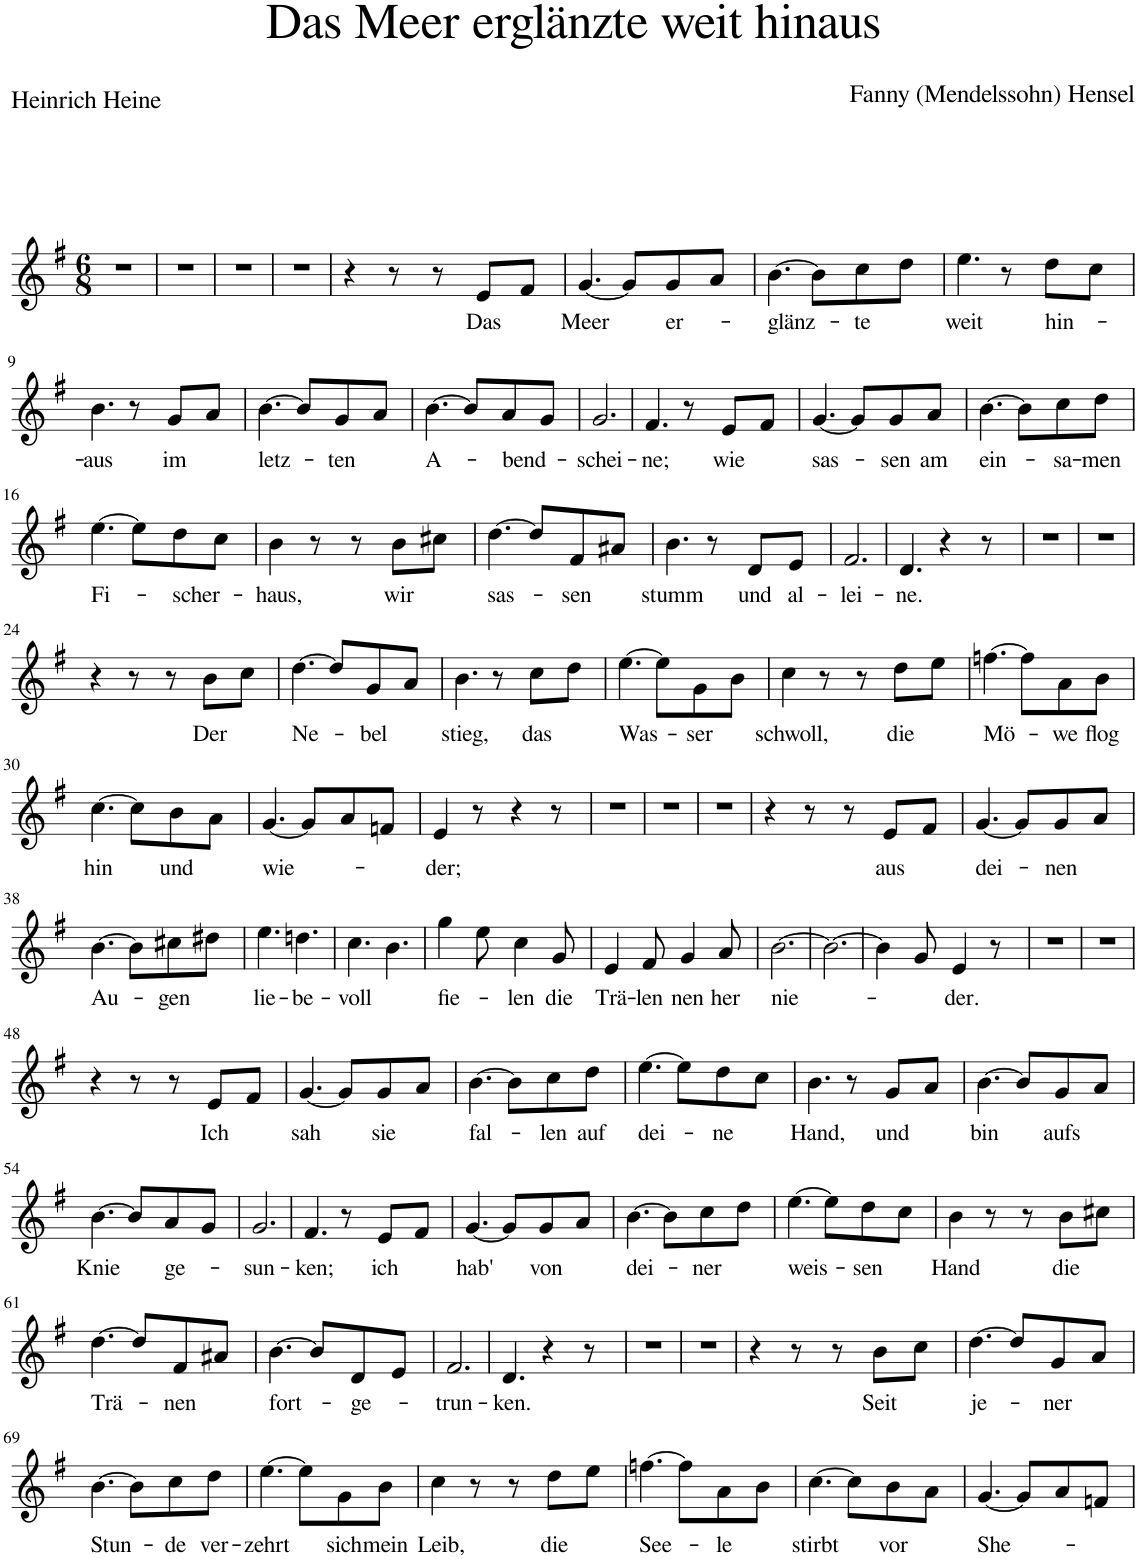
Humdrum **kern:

**kern	**text
*part1	*part1
*staff1	*staff1
*I"Piano	*
*I'Pno	*
*clefG2	*
*k[f#]	*
*M6/8	*
=1	=1
2.r	.
=2	=2
2.r	.
=3	=3
2.r	.
=4	=4
2.r	.
=5	=5
4r	.
8r	.
8r	.
!	!LO:LY:b
8e/L	Das
8f#/J	.
=6	=6
!	!LO:LY:b
[4.g/	Meer
8g/L]	.
!	!LO:LY:b
8g/	er-
8a/J	.
=7	=7
!	!LO:LY:b
[4.b\	glänz-
8b\L]	.
!	!LO:LY:b
8cc\	-te
8dd\J	.
=8	=8
!	!LO:LY:b
4.ee\	weit
8r	.
!	!LO:LY:b
8dd\L	hin-
8cc\J	.
!!LO:LB:g=z
=9	=9
!	!LO:LY:b
4.b\	-aus
8r	.
!	!LO:LY:b
8g/L	im
8a/J	.
=10	=10
!	!LO:LY:b
[4.b\	letz-
8b/L]	.
!	!LO:LY:b
8g/	-ten
8a/J	.
=11	=11
!	!LO:LY:b
[4.b\	A-
8b/L]	.
!	!LO:LY:b
8a/	-bend-
8g/J	.
=12	=12
!	!LO:LY:b
2.g/	-schei-
=13	=13
!	!LO:LY:b
4.f#/	-ne;
8r	.
!	!LO:LY:b
8e/L	wie
8f#/J	.
=14	=14
!	!LO:LY:b
[4.g/	sas-
8g/L]	.
!	!LO:LY:b
8g/	-sen
!	!LO:LY:b
8a/J	am
=15	=15
!	!LO:LY:b
[4.b\	ein-
8b\L]	.
!	!LO:LY:b
8cc\	-sa-
!	!LO:LY:b
8dd\J	-men
!!LO:LB:g=z
=16	=16
!	!LO:LY:b
[4.ee\	Fi-
8ee\L]	.
!	!LO:LY:b
8dd\	-scher-
8cc\J	.
=17	=17
!	!LO:LY:b
4b\	-haus,
8r	.
8r	.
!	!LO:LY:b
8b\L	wir
8cc#X\J	.
=18	=18
!	!LO:LY:b
[4.dd\	sas-
8dd/L]	.
!	!LO:LY:b
8f#/	-sen
8a#X/J	.
=19	=19
!	!LO:LY:b
4.b\	stumm
8r	.
!	!LO:LY:b
8d/L	und
!	!LO:LY:b
8e/J	al-
=20	=20
!	!LO:LY:b
2.f#/	-lei-
=21	=21
!	!LO:LY:b
4.d/	-ne.
4r	.
8r	.
=22	=22
2.r	.
=23	=23
2.r	.
!!LO:LB:g=z
=24	=24
4r	.
8r	.
8r	.
!	!LO:LY:b
8b\L	Der
8cc\J	.
=25	=25
!	!LO:LY:b
[4.dd\	Ne-
8dd/L]	.
!	!LO:LY:b
8g/	-bel
8a/J	.
=26	=26
!	!LO:LY:b
4.b\	stieg,
8r	.
!	!LO:LY:b
8cc\L	das
8dd\J	.
=27	=27
!	!LO:LY:b
[4.ee\	Was-
8ee\L]	.
!	!LO:LY:b
8g\	-ser
8b\J	.
=28	=28
!	!LO:LY:b
4cc\	schwoll,
8r	.
8r	.
!	!LO:LY:b
8dd\L	die
8ee\J	.
=29	=29
!	!LO:LY:b
[4.ffn\	Mö-
8ff\L]	.
!	!LO:LY:b
8a\	-we
!	!LO:LY:b
8b\J	flog
!!LO:LB:g=z
=30	=30
!	!LO:LY:b
[4.cc\	hin
8cc\L]	.
!	!LO:LY:b
8b\	und
8a\J	.
=31	=31
!	!LO:LY:b
[4.g/	wie-
8g/L]	.
8a/	.
8fn/J	.
=32	=32
!	!LO:LY:b
4e/	-der;
8r	.
4r	.
8r	.
=33	=33
2.r	.
=34	=34
2.r	.
=35	=35
2.r	.
=36	=36
4r	.
8r	.
8r	.
!	!LO:LY:b
8e/L	aus
8f#/J	.
=37	=37
!	!LO:LY:b
[4.g/	dei-
8g/L]	.
!	!LO:LY:b
8g/	-nen
8a/J	.
!!LO:LB:g=z
=38	=38
!	!LO:LY:b
[4.b\	Au-
8b\L]	.
!	!LO:LY:b
8cc#X\	-gen
8dd#X\J	.
=39	=39
!	!LO:LY:b
4.ee\	lie-
!	!LO:LY:b
4.ddn\	-be-
=40	=40
!	!LO:LY:b
4.cc\	voll
4.b\	.
=41	=41
!	!LO:LY:b
4gg\	fie-
8ee\	.
!	!LO:LY:b
4cc\	-len
!	!LO:LY:b
8g/	die
=42	=42
!	!LO:LY:b
4e/	Trä-
!	!LO:LY:b
8f#/	-len
!	!LO:LY:b
4g/	-nen
!	!LO:LY:b
8a/	her
=43	=43
!	!LO:LY:b
[2.b\	-nie-
=44	=44
2.b\_	.
=45	=45
4b\]	.
8g/	.
!	!LO:LY:b
4e/	-der.
8r	.
=46	=46
2.r	.
=47	=47
2.r	.
!!LO:LB:g=z
=48	=48
4r	.
8r	.
8r	.
!	!LO:LY:b
8e/L	Ich
8f#/J	.
=49	=49
!	!LO:LY:b
[4.g/	sah
8g/L]	.
!	!LO:LY:b
8g/	sie
8a/J	.
=50	=50
!	!LO:LY:b
[4.b\	fal-
8b\L]	.
!	!LO:LY:b
8cc\	-len
!	!LO:LY:b
8dd\J	auf
=51	=51
!	!LO:LY:b
[4.ee\	dei-
8ee\L]	.
!	!LO:LY:b
8dd\	-ne
8cc\J	.
=52	=52
!	!LO:LY:b
4.b\	Hand,
8r	.
!	!LO:LY:b
8g/L	und
8a/J	.
=53	=53
!	!LO:LY:b
[4.b\	bin
8b/L]	.
!	!LO:LY:b
8g/	aufs
8a/J	.
!!LO:LB:g=z
=54	=54
!	!LO:LY:b
[4.b\	Knie
8b/L]	.
!	!LO:LY:b
8a/	ge-
8g/J	.
=55	=55
!	!LO:LY:b
2.g/	-sun-
=56	=56
!	!LO:LY:b
4.f#/	-ken;
8r	.
!	!LO:LY:b
8e/L	ich
8f#/J	.
=57	=57
!	!LO:LY:b
[4.g/	hab'
8g/L]	.
!	!LO:LY:b
8g/	von
8a/J	.
=58	=58
!	!LO:LY:b
[4.b\	dei-
8b\L]	.
!	!LO:LY:b
8cc\	-ner
8dd\J	.
=59	=59
!	!LO:LY:b
[4.ee\	weis-
8ee\L]	.
!	!LO:LY:b
8dd\	-sen
8cc\J	.
=60	=60
!	!LO:LY:b
4b\	Hand
8r	.
8r	.
!	!LO:LY:b
8b\L	die
8cc#X\J	.
!!LO:LB:g=z
=61	=61
!	!LO:LY:b
[4.dd\	Trä-
8dd/L]	.
!	!LO:LY:b
8f#/	-nen
8a#X/J	.
=62	=62
!	!LO:LY:b
[4.b\	fort-
8b/L]	.
!	!LO:LY:b
8d/	-ge-
8e/J	.
=63	=63
!	!LO:LY:b
2.f#/	-trun-
=64	=64
!	!LO:LY:b
4.d/	-ken.
4r	.
8r	.
=65	=65
2.r	.
=66	=66
2.r	.
=67	=67
4r	.
8r	.
8r	.
!	!LO:LY:b
8b\L	Seit
8cc\J	.
=68	=68
!	!LO:LY:b
[4.dd\	je-
8dd/L]	.
!	!LO:LY:b
8g/	-ner
8a/J	.
!!LO:LB:g=z
=69	=69
!	!LO:LY:b
[4.b\	Stun-
8b\L]	.
!	!LO:LY:b
8cc\	-de
!	!LO:LY:b
8dd\J	ver-
=70	=70
!	!LO:LY:b
[4.ee\	-zehrt
8ee\L]	.
!	!LO:LY:b
8g\	sich
!	!LO:LY:b
8b\J	mein
=71	=71
!	!LO:LY:b
4cc\	Leib,
8r	.
8r	.
!	!LO:LY:b
8dd\L	die
8ee\J	.
=72	=72
!	!LO:LY:b
[4.ffn\	See-
8ff\L]	.
!	!LO:LY:b
8a\	-le
8b\J	.
=73	=73
!	!LO:LY:b
[4.cc\	stirbt
8cc\L]	.
!	!LO:LY:b
8b\	vor
8a\J	.
=74	=74
!	!LO:LY:b
[4.g/	She-
8g/L]	.
8a/	.
8fn/J	.
=	=
*-	*-
